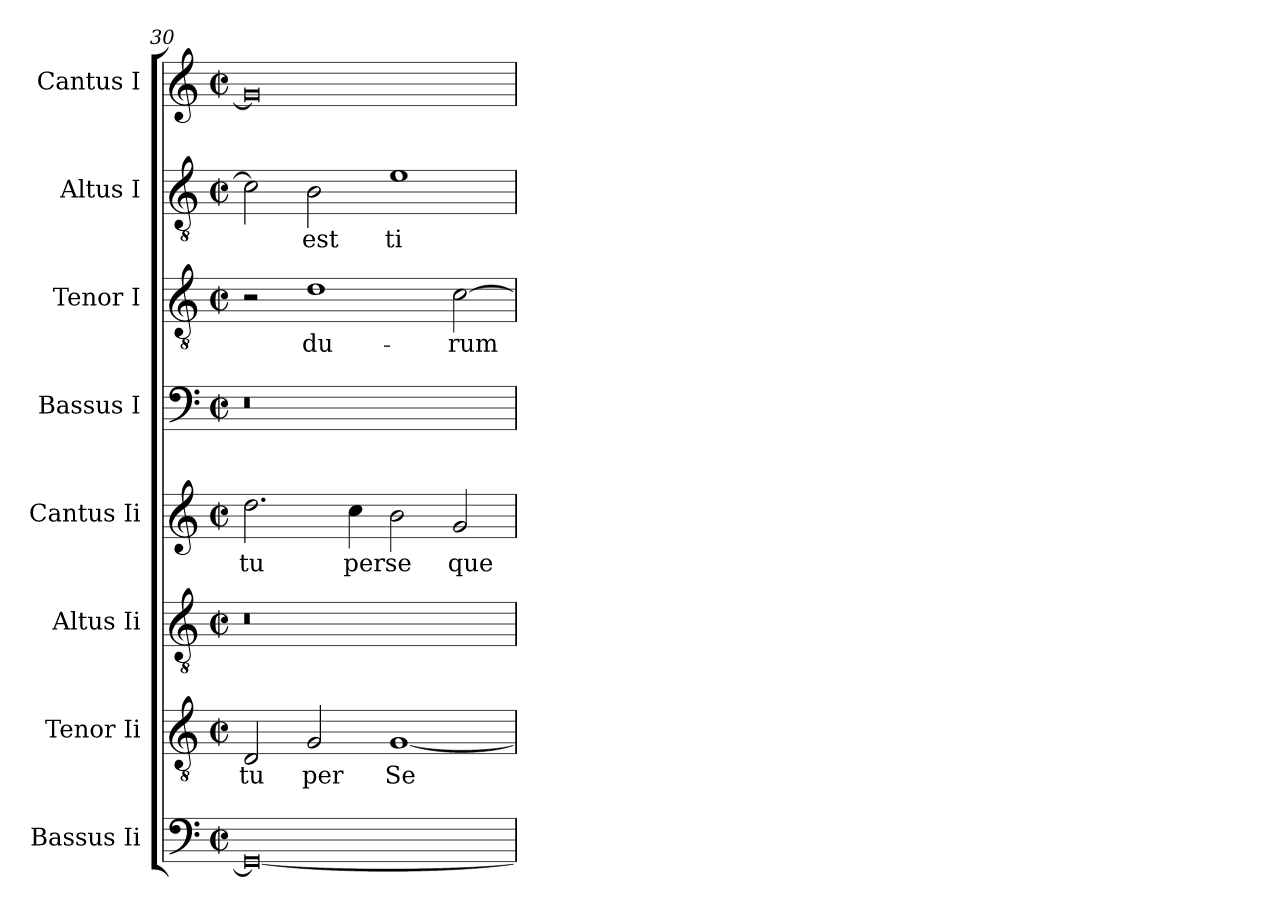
**kern	**kern	**text	**kern	**kern	**text	**kern	**kern	**text	**kern	**text	**kern
*part8	*part7	*part7	*part6	*part5	*part5	*part4	*part3	*part3	*part2	*part2	*part1
*staff8	*staff7	*staff7	*staff6	*staff5	*staff5	*staff4	*staff3	*staff3	*staff2	*staff2	*staff1
*I"Bassus Ii	*I"Tenor Ii	*	*I"Altus Ii	*I"Cantus Ii	*	*I"Bassus I	*I"Tenor I	*	*I"Altus I	*	*I"Cantus I
*clefF4	*clefGv2	*	*clefGv2	*clefG2	*	*clefF4	*clefGv2	*	*clefGv2	*	*clefG2
*M2/2	*M2/2	*	*M2/2	*M2/2	*	*M2/2	*M2/2	*	*M2/2	*	*M2/2
*met(c|)	*met(c|)	*	*met(c|)	*met(c|)	*	*met(c|)	*met(c|)	*	*met(c|)	*	*met(c|)
=30	=30	=30	=30	=30	=30	=30	=30	=30	=30	=30	=30
!	!	!LO:LY:b:cj	!	!	!LO:LY:b:cj	!	!	!	!	!	!
0GG_>	2D/	tu	0r	2.dd\	tu	0r	2r	.	2c\]	.	0g]
!	!	!LO:LY:b:cj	!	!	!	!	!	!LO:LY:b:cj	!	!LO:LY:b:cj	!
.	2G/	per	.	.	.	.	1d	du-	2B\	est	.
!	!	!	!	!	!LO:LY:b:cj	!	!	!	!	!	!
.	.	.	.	4cc\	perse	.	.	.	.	.	.
!	!	!LO:LY:b:cj	!	!	!	!	!	!	!	!LO:LY:b:cj	!
.	[>1G	Se	.	2b\	.	.	.	.	1e	ti	.
!	!	!	!	!	!LO:LY:b:cj	!	!	!LO:LY:b	!	!	!
.	.	.	.	2g/	que	.	[<2c\	-rum	.	.	.
=	=	=	=	=	=	=	=	=	=	=	=
*-	*-	*-	*-	*-	*-	*-	*-	*-	*-	*-	*-
